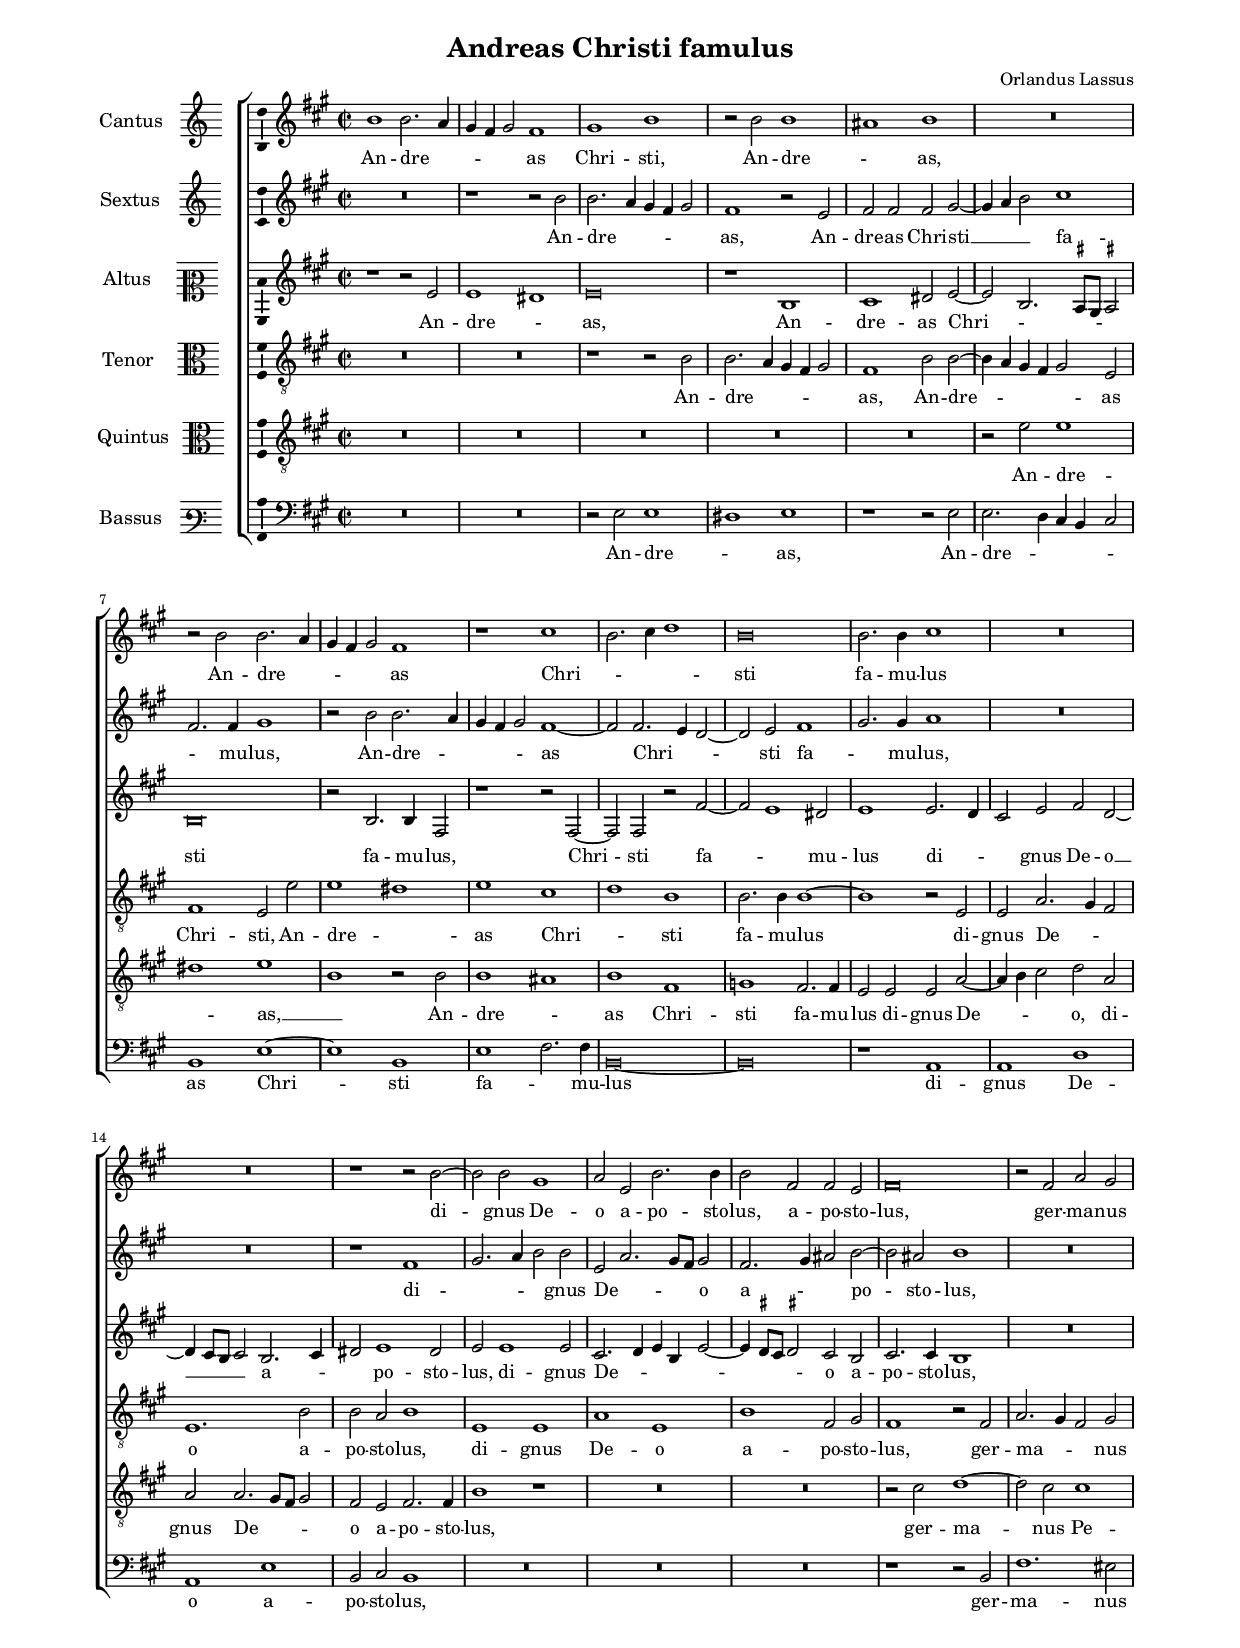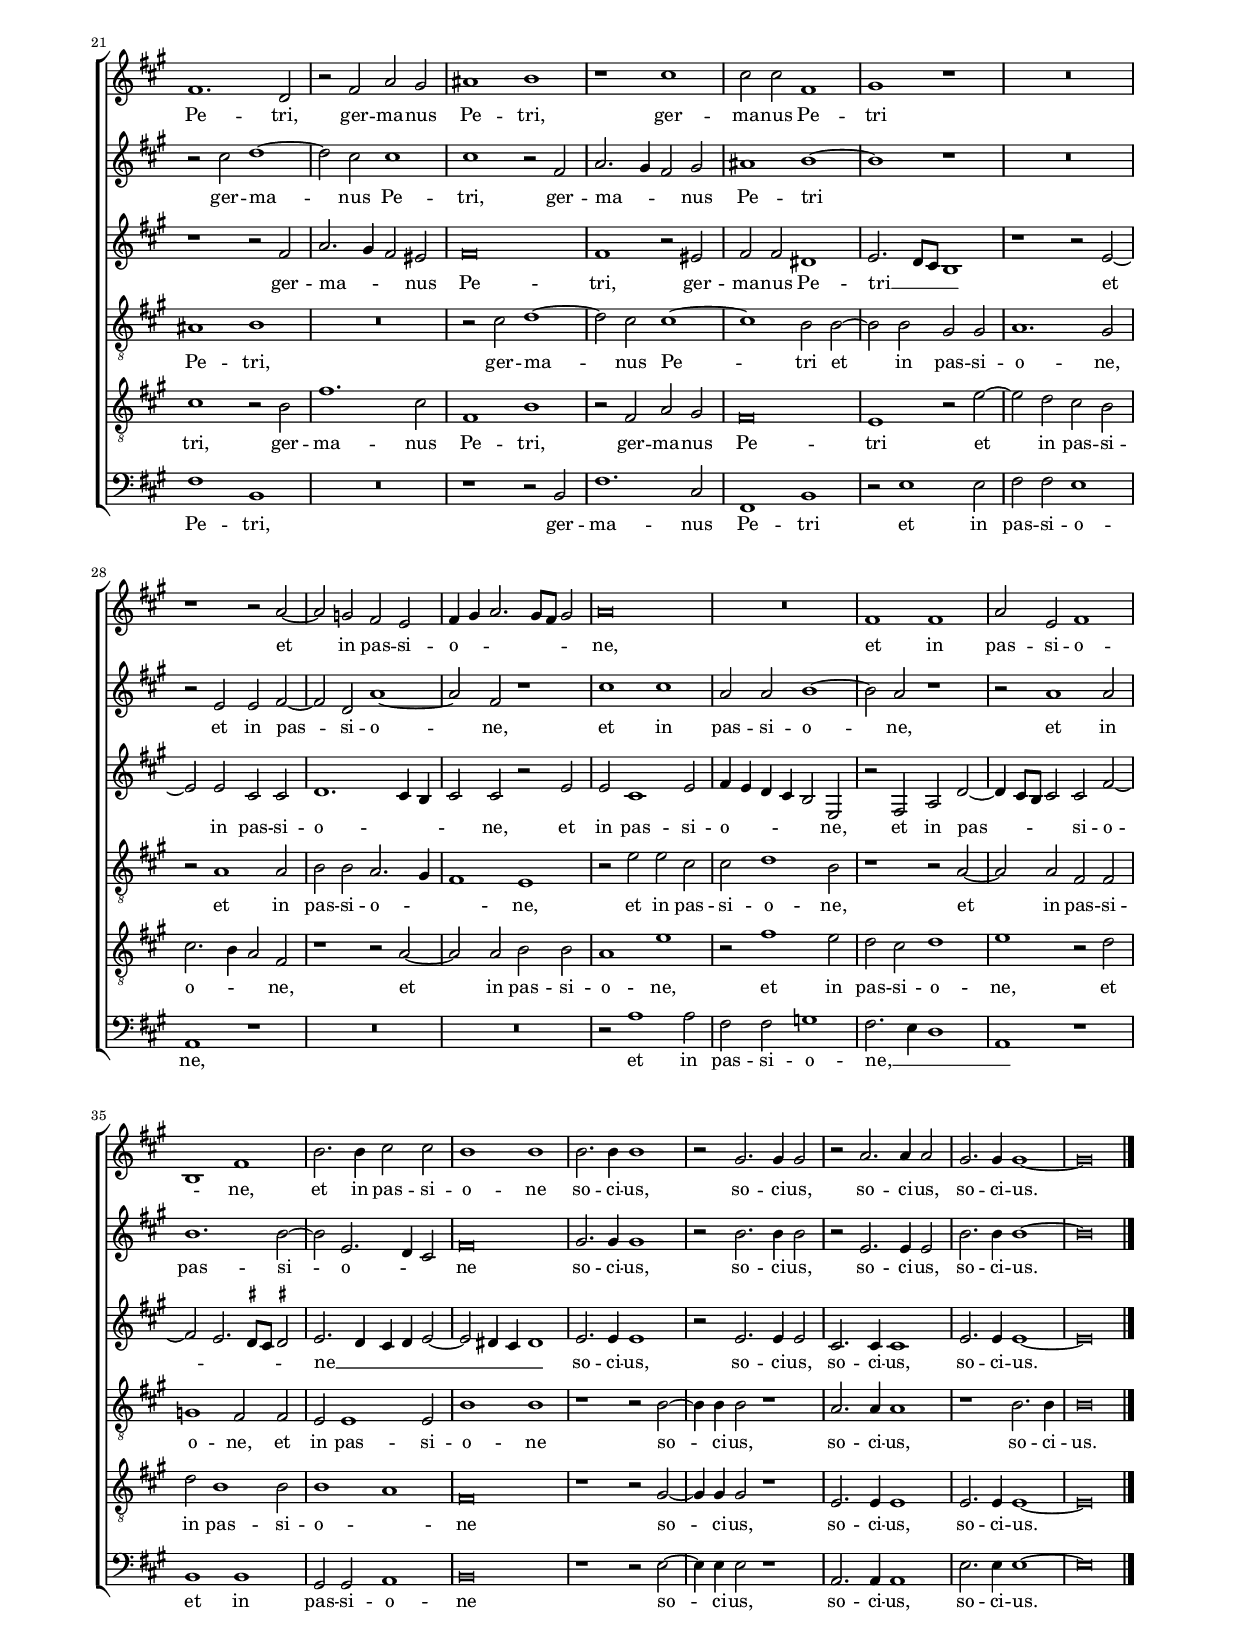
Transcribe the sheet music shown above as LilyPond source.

\header
{
  title="Andreas Christi famulus"
  composer="Orlandus Lassus"
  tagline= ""
}

\version "2.22.0"
\include "deutsch.ly"
#(set-global-staff-size 15)
% #(set-default-paper-size "letter")
#(ly:set-option 'point-and-click #f)


\paper
	{
	top-margin = 1.4 \cm
	bottom-margin = 1.4 \cm
	left-margin = 1.8 \cm
	right-margin = 1.8 \cm
	ragged-bottom = ##f
	ragged-last-bottom = ##f
	print-page-number = ##f
	system-system-spacing = #'((basic-distance . 16) (minimum-distance . 14) (padding . 5) (strechability . 250))
    page-count = 2
	systems-per-page = 3
%	min-systems-per-page = 3
	}


global = {
	\key c \major
	\time 2/2 \set Score.measureLength = #(ly:make-moment 2/1)
    \skip 1*2*42 \bar "|."
	}

ficta = { \once \set suggestAccidentals = ##t }
	
forget = #(define-music-function (music) (ly:music?) #{
	\accidentalStyle forget
	$music
	\accidentalStyle default
	#})


incipitcantus = \markup { \score {
	{
	\set Staff.instrumentName = \markup { \fontsize #1 "Cantus" }
	\key c \major
	\clef violin
	s4 \bar ""
	}
	\layout  {
	raggedright = ##t
	indent = 1.6 \cm
	line-width = 2.3 \cm
	\context { \Staff \remove Time_signature_engraver }
	\override Staff.Clef.Y-extent = #'(0 . 0)
	}} \hspace #1 }


incipitsextus = \markup { \score {
	{
	\set Staff.instrumentName = \markup { \fontsize #1 "Sextus" }
	\key c \major
	\clef violin
	s4 \bar ""
	}
	\layout  {
	raggedright = ##t
	indent = 1.6 \cm
	line-width = 2.3 \cm
	\context { \Staff \remove Time_signature_engraver }
	\override Staff.Clef.Y-extent = #'(0 . 0)
	}} \hspace #1 }
      
      
incipitaltus = \markup { \score {
	{
	\set Staff.instrumentName = \markup { \fontsize #1 "Altus" }
	\key c \major
	\clef mezzosoprano
	s4 \bar ""
	}
	\layout  {
	raggedright = ##t
	indent = 1.6 \cm
	line-width = 2.3 \cm
	\context { \Staff \remove Time_signature_engraver }
	\override Staff.Clef.Y-extent = #'(0 . 0)
	}} \hspace #1 }


incipittenor = \markup { \score {
	{
	\set Staff.instrumentName = \markup { \fontsize #1 "Tenor" }
	\key c \major
	\clef alto
	s4 \bar ""
	}
	\layout  {
	raggedright = ##t
	indent = 1.6 \cm
	line-width = 2.3 \cm
	\context { \Staff \remove Time_signature_engraver }
	\override Staff.Clef.Y-extent = #'(0 . 0)
	}} \hspace #1 }
      
      
incipitquintus = \markup { \score {
	{
	\set Staff.instrumentName = \markup { \fontsize #1 "Quintus" }
	\key c \major
	\clef alto
	s4 \bar ""
	}
	\layout  {
	raggedright = ##t
	indent = 1.6 \cm
	line-width = 2.3 \cm
	\context { \Staff \remove Time_signature_engraver }
	\override Staff.Clef.Y-extent = #'(0 . 0)
	}} \hspace #1 }
      
      
incipitbassus = \markup { \score {
	{
	\set Staff.instrumentName = \markup { \fontsize #1 "Bassus" }
	\key c \major
	\clef varbaritone
	s4 \bar ""
	}
	\layout  {
	raggedright = ##t
	indent = 1.6 \cm
	line-width = 2.3 \cm
	\context { \Staff \remove Time_signature_engraver }
	\override Staff.Clef.Y-extent = #'(0 . 0)
	}} \hspace #1 }


cantus =  \relative c''
	{
	d1 d2. c4
	h4 a h2 a1
	h1 d
	r2 d d1
%5
	cis1 d |
	R\breve
	r2 d d2. c4
	h4 a h2 a1
	r1 e'
%10
	d2. e4 f1 |
	d\breve
	d2. d4 e1
	R\breve
	R\breve
%15
	r1 r2 d~ |
	d2 d h1
	c2 g d'2. d4
	d2 a a g
	a\breve
%20
	r2 a c h |
	a1. f2
	r2 a c h
	cis1 d
	r1 e
%25
	e2 e a,1 |
	h1 r
	R\breve
	r1 r2 c~
	c2 b a g
%30
	a4 h c2. h8 a h2 |
	c\breve
	R\breve
	a1 a
	c2 g a1
%35
	d,1 a' |
	d2. d4 e2 e
	d1 d
	d2. d4 d1
	r2 h2. h4 h2
%40
	r2 c2. c4 c2 |
	h2. h4 h1~
	h\breve |
	}


sextus = \relative c''
	{
	R\breve
	r1 r2 d
	d2. c4 h a h2
	a1 r2 g
%5
	a2 a a h~ |
	h4 c d2 e1
	a,2. a4 h1
	r2 d d2. c4
	h4 a h2 a1~
%10
	a2 a2. g4 f2~ |
	f2 g a1
	h2. h4 c1
	R\breve
	R\breve
%15
	r1 a |
	h2. c4 d2 d
	g,2 c2. h8 a h2
	a2. h4 cis2 d~
	d2 cis d1
%20
	R\breve |
	r2 e f1~
	f2 e e1
	e1 r2 a,
	c2. h4 a2 h
%25
	cis1 d~ |
	d1 r
	R\breve
	r2 g, g a~
	a2 f c'1~
%30
	c2 a r1 |
	e'1 e
	c2 c d1~
	d2 c r1
	r2 c1 c2
%35
	d1. d2~ |
	d2 g,2. f4 e2
	a\breve
	h2. h4 h1
	r2 d2. d4 d2
%40
	r2 g,2. g4 g2 |
	d'2. d4 d1~
	d\breve |
	}


altus =  \relative c'
	{
	r1 r2 g'
	g1 fis
	g\breve
	r1 d
%5
	e1 fis2 g~ |
	g2 d2. \ficta cis8 h \ficta cis!2
	d\breve
	r2 d2. d4 a2
	r1 r2 a~
%10
	a2 a r a'~ |
	a2 g1 fis2
	g1 g2. f4
	e2 g a f~
	f4 e8 d e2 d2. e4
%15
	fis2 g1 fis2 |
	g2 g1 g2
	e2. f4 g4 d g2~
	g4 \ficta fis8 e \ficta fis!2 e d
	e2. e4 d1
%20
	R\breve |
	r1 r2 a'
	c2. h4 a2 gis
	a\breve
	a1 r2 gis
%25
	a2 a fis1 |
	g2. f8 e d1
	r1 r2 g~
	g2 g e e
	f1. e4 d
%30
	e2 e r2 g |
	g2 e1 g2
	a4 g f e d2 g,
	r2 a c f~
	f4 e8 d e2 e a~
%35
	a2 g2. \ficta fis8 e \ficta fis!2 |
	g2. f4 e f g2~
	g2 fis4 e fis1
	g2. g4 g1
	r2 g2. g4 g2
%40
	e2. e4 e1 |
	g2. g4 g1~
	g\breve |
	}


tenor =  \relative c'
	{
	R\breve
	R\breve
	r1 r2 d
	d2. c4 h a h2
%5
	a1 d2 d~ |
	d4 c h a h2 g
	a1 g2 g'
	g1 fis
	g1 e
%10
	f1 d |
	d2. d4 d1~
	d1 r2 g,
	g2 c2. h4 a2
	g1. d'2
%15
	d2 c d1 |
	g,1 g
	c1 g
	d'1 a2 h
	a1 r2 a
%20
	c2. h4 a2 h |
	cis1 d
	R\breve
	r2 e f1~
	f2 e e1~
%25
	e1 d2 d~ |
	d2 d h h
	c1. h2
	r2 c1 c2
	d2 d c2. h4
%30
	a1 g |
	r2 g' g e
	e2 f1 d2
	r1 r2 c~
	c2 c a a
%35
	b1 a2 a |
	g2 g1 g2
	d'1 d
	r1 r2 d~
	d4 d d2 r1
%40
	c2. c4 c1 |
	r1 d2. d4
	d\breve |
	}


quintus  =  \relative c'
	{
	R\breve
	R\breve
	R\breve
	R\breve
%5
	R\breve |
	r2 g' g1
	fis1 g
	d1 r2 d
	d1 cis
%10
	d1 a |
	b1 a2. a4
	g2 g g c~
	c4 d e2 f c
	c2 c2. h8 a h2
%15
	a2 g a2. a4 |
	d1 r
	R\breve
	R\breve
	r2 e f1~
%20
	f2 e e1 |
	e1 r2 d
	a'1. e2
	a,1 d
	r2 a c h
%25
	a\breve |
	g1 r2 g'~
	g2 f e d
	e2. d4 c2 a
	r1 r2 c~
%30
	c2 c d d |
        c1 g'
	r2 a1 g2
	f2 e f1
	g1 r2 f
%35
        f2 d1 d2
	d1 c |
	a\breve
	r1 r2 h~
	h4 h h2 r1
%40
        g2. g4 g1
	g2. g4 g1~ |
	g\breve |
	}


bassus  =  \relative c
	{
	R\breve
	R\breve
	r2 g' g1
	fis1 g
%5
	r1 r2 g |
	g2. f4 e d e2
	d1 g~
	g1 d
	g1 a2. a4
%10
	d,\breve~ |
	d\breve
	r1 c
	c1 f
	c1 g'
%15
	d2 e d1 |
	R\breve
	R\breve
	R\breve
	r1 r2 d
%20
	a'1. gis2 |
	a1 d,
	R\breve
	r1 r2 d
	a'1. e2
%25
	a,1 d |
	r2 g1 g2
	a2 a g1
	c,1 r
	R\breve
%30
	R\breve |
	r2 c'1 c2
	a2 a b1
	a2. g4 f1
	c1 r
%35
	d1 d |
	h2 h c1
	d\breve
	r1 r2 g~
	g4 g g2 r1
%40
	c,2. c4 c1 |
	g'2. g4 g1~
	g\breve |
	}


lyricscantus = \lyricmode {
	An -- dre -- _ _ _ _ as Chri -- sti,
        An -- dre -- _ as,
        An -- dre -- _ _ _ _ as
        Chri -- _ _ _ sti fa -- mu -- lus
        di -- gnus De -- o a -- po -- sto -- lus,
        a -- po -- sto -- lus,
        ger -- ma -- nus Pe -- tri,
        ger -- ma -- nus Pe -- tri,
        ger -- ma -- nus Pe -- tri
        et in pas -- si -- o -- _ _ _ _ _ ne,
        et in pas -- si -- o -- _ ne,
        et in pas -- si -- o -- ne
        so -- ci -- us,
        so -- ci -- us,
        so -- ci -- us,
        so -- ci -- us.
	}


lyricssextus = \lyricmode {
	An -- dre -- _ _ _ _ as,
        An -- dre -- as
        Chri -- sti __ _ _ fa -- _ mu -- lus,
        An -- dre -- _ _ _ _ as
        Chri -- _ _ sti fa -- _ mu -- lus,
        di -- _ _ _ gnus De -- _ _ _ o a -- _ _ po -- sto -- lus,
        ger -- ma -- nus Pe -- tri,
        ger -- ma -- _ _ nus Pe -- tri
        et in pas -- si -- o -- ne,
        et in pas -- si -- o -- ne,
        et in pas -- si -- o -- _ _ ne
        so -- ci -- us,
        so -- ci -- us,
        so -- ci -- us,
        so -- ci -- us.
	}


lyricsaltus = \lyricmode {
	An -- dre -- _ as,
        An -- dre -- as Chri -- _ _ _ _ sti fa -- mu -- lus,
        Chri -- sti fa -- _ mu -- lus
        di -- _ _ gnus De -- o __ _ _ _ a -- _ _ po -- sto -- lus,
        di -- gnus De -- _ _ _ _ _ _ _ o a -- po -- sto -- lus,
        ger -- ma -- _ _ nus Pe -- tri,
        ger -- ma -- nus Pe -- tri __ _ _ _
        et in pas -- si -- o -- _ _ _ ne,
        et in pas -- si -- o -- _ _ _ _ ne,
        et in pas -- _ _ _ si -- o -- _ _ _ _ ne __ _ _ _ _ _ _ _
        so -- ci -- us,
        so -- ci -- us,
        so -- ci -- us,
        so -- ci -- us.
	}
	

lyricstenor = \lyricmode {
	An -- dre -- _ _ _ _ as,
        An -- dre -- _ _ _ _ as Chri -- sti,
        An -- dre -- _ as
        Chri -- _ sti fa -- mu -- lus
        di -- gnus De -- _ _ o a -- po -- sto -- lus,
        di -- gnus De -- o a -- po -- sto -- lus,
        ger -- ma -- _ _ nus Pe -- tri,
        ger -- ma -- nus Pe -- tri
        et in pas -- si -- o -- ne,
        et in pas -- si -- o -- _ _ ne,
        et in pas -- si -- o -- ne,
        et in pas -- si -- o -- ne,
        et in pas -- si -- o -- ne
        so -- ci -- us,
        so -- ci -- us,
        so -- ci -- us.
	}


lyricsquintus = \lyricmode {
	An -- dre -- _ as, __ _
        An -- dre -- _ as
        Chri -- sti fa -- mu -- lus
        di -- gnus De -- _ _ o,
        di -- gnus De -- _ _ _ o
        a -- po -- sto -- lus,
        ger -- ma -- nus Pe -- tri,
        ger -- ma -- nus Pe -- tri,
        ger -- ma -- nus Pe -- tri
        et in pas -- si -- o -- _ _ ne,
        et in pas -- si -- o -- ne,
        et in pas -- si -- o -- ne,
        et in pas -- si -- o -- _ ne
        so -- ci -- us,
        so -- ci -- us,
        so -- ci -- us.
	}


lyricsbassus = \lyricmode {
	An -- dre -- _ as,
        An -- dre -- _ _ _ _ as
        Chri -- sti fa -- _ mu -- lus
        di -- gnus De -- o a -- po -- sto -- lus,
        ger -- ma -- nus Pe -- tri,
        ger -- ma -- nus Pe -- tri
        et in pas -- si -- o -- ne,
        et in pas -- si -- o -- ne, __ _ _ _
        et in pas -- si -- o -- ne
        so -- ci -- us,
        so -- ci -- us,
        so -- ci -- us.
	}


\score
{  
	\transpose c a,{
	\new ChoirStaff \with { \override StaffGrouper.staff-staff-spacing.basic-distance = #12 }
	<<

	\new Staff << \global
	\new Voice="v1" {
		\set Staff.instrumentName=\incipitcantus
		\set Staff.midiInstrument = "reed organ"
		\clef violin
		\cantus }
	\new Lyrics \lyricsto "v1" {\lyricscantus }
	>>


	\new Staff << \global
	\new Voice="v6" {
		\set Staff.instrumentName=\incipitsextus
		\set Staff.midiInstrument = "reed organ"
		\clef violin 
		\sextus}
	\new Lyrics \lyricsto "v6" {\lyricssextus }
	>>


	\new Staff << \global
	\new Voice="v2" {
		\set Staff.instrumentName=\incipitaltus
		\set Staff.midiInstrument = "reed organ"
        \clef violin % "G_8"
		\altus}
	\new Lyrics \lyricsto "v2" {\lyricsaltus }
	>>


	\new Staff << \global
	\new Voice="v3" {
		\set Staff.instrumentName=\incipittenor
		\set Staff.midiInstrument = "reed organ"
		\clef "G_8"
		\tenor }
	\new Lyrics \lyricsto "v3" {\lyricstenor }
	>>


	\new Staff << \global
	\new Voice="v5" {
		\set Staff.instrumentName=\incipitquintus
		\set Staff.midiInstrument = "reed organ"
		\clef "G_8"
		\quintus}
	\new Lyrics \lyricsto "v5" {\lyricsquintus }
	>>


	\new Staff << \global
	\new Voice="v4" {
		\set Staff.instrumentName=\incipitbassus
		\set Staff.midiInstrument = "reed organ"
		\clef bass 
		\bassus }
	\new Lyrics \lyricsto "v4" {\lyricsbassus}
	>>

	>>
	} % transpose

	\layout
	{
	indent = 2.4 \cm
%	\context { \Lyrics \override VerticalAxisGroup.nonstaff-relatedstaff-spacing.padding = #2 }
%	\context { \Lyrics \override LyricText.font-size = #1 }
	\context { \Staff \override TimeSignature.break-visibility = #end-of-line-invisible }
    \context { \Staff \consists "Ambitus_engraver" }
	\context { \Score \override BarNumber.padding = #2 }
	\context { \Voice \override NoteHead.style = #'baroque }
	}

\midi
	{
    	\tempo 2 = 90
	}

}


% EOF
